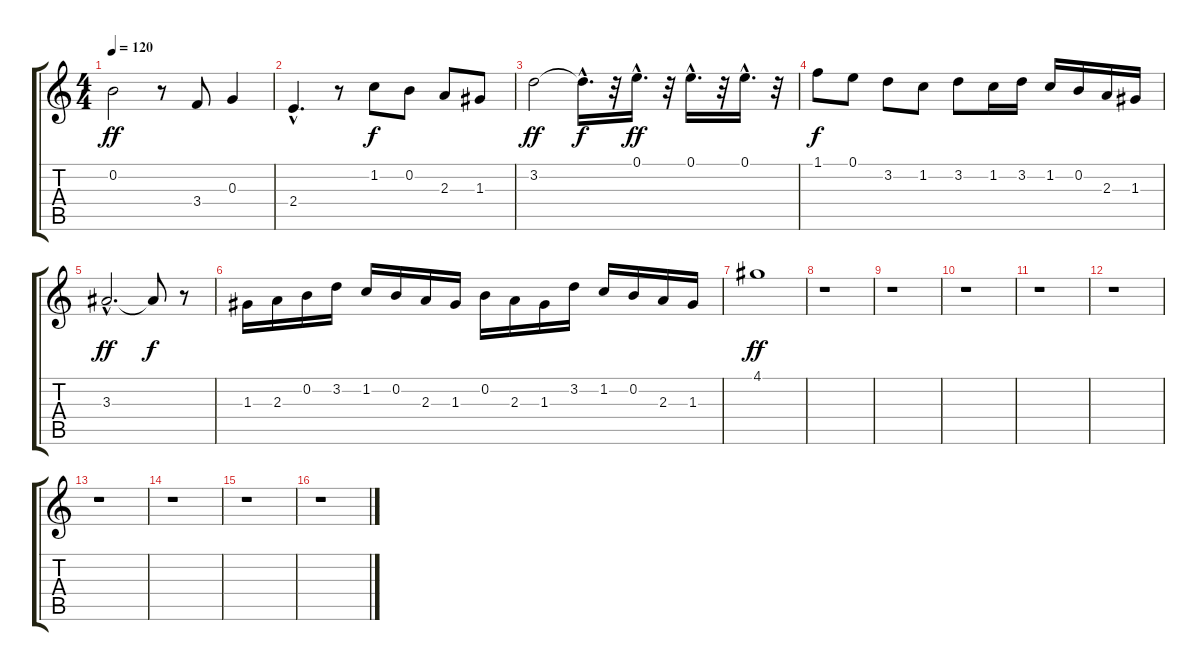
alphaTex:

\track "" {instrument overdrivenguitar}
\staff {score tabs}
\tuning (E4 B3 G3 D3 A2 E2) {hide}
\ts (4 4)
\tempo 120
\clef g2
\ks c
0.2.2{dy ff} r.8 3.4.8 0.3.4 |
2.4{hac}.4{d} r.8 1.2.8{dy f} 0.2.8 2.3.8 1.3.8 |
3.2.2{dy ff} 3.2{hac t}.16{d dy f} r.32 0.1{hac}.16{d dy ff} r.32 0.1{hac}.16{d} r.32 0.1{hac}.16{d} r.32 |
1.1.8{dy f} 0.1.8 3.2.8 1.2.8 3.2.8 1.2.16 3.2.16 1.2.16 0.2.16 2.3.16 1.3.16 |
3.3{hac}.2{d dy ff} 3.3{t}.8{dy f} r.8 |
1.3.16 2.3.16 0.2.16 3.2.16 1.2.16 0.2.16 2.3.16 1.3.16 0.2.16 2.3.16 1.3.16 3.2.16 1.2.16 0.2.16 2.3.16 1.3.16 |
4.1.1{dy ff} |
r.1 |
r.1 |
r.1 |
r.1 |
r.1 |
r.1 |
r.1 |
r.1 |
r.1
